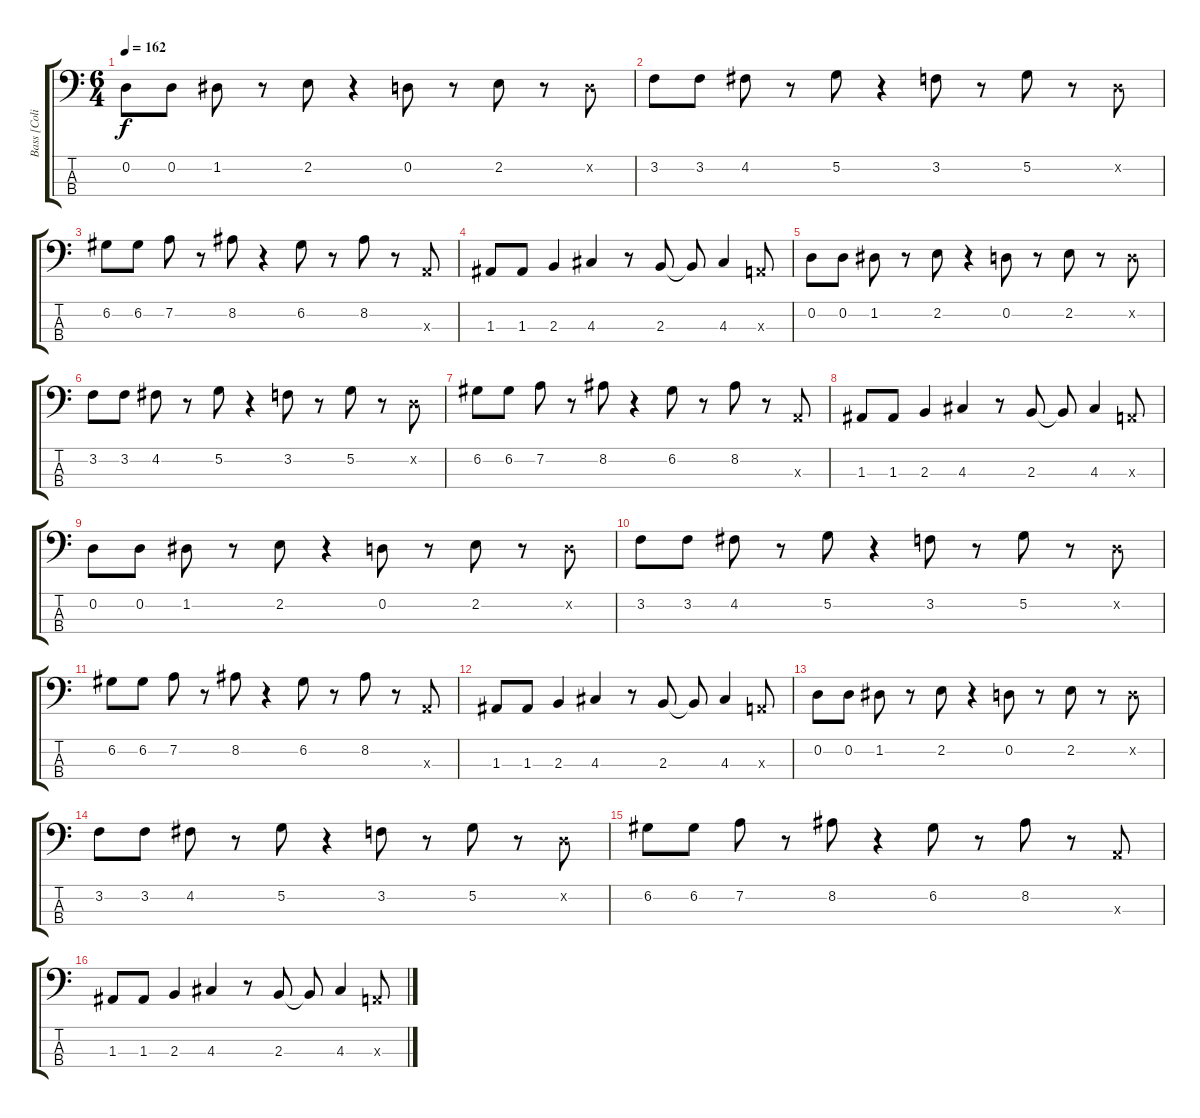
\track ("Bass [Colin Edwin]" "Bass [Coli") {instrument electricbassfinger}
\staff {score tabs}
\tuning (G2 D2 A1 E1) {hide}
\ts (6 4)
\tempo 162
\clef f4
\ks c
0.2.8{dy f} 0.2.8 1.2.8 r.8 2.2.8 r.4 0.2.8 r.8 2.2.8 r.8 0.2{x}.8 |
3.2.8 3.2.8 4.2.8 r.8 5.2.8 r.4 3.2.8 r.8 5.2.8 r.8 0.2{x}.8 |
6.2.8 6.2.8 7.2.8 r.8 8.2.8 r.4 6.2.8 r.8 8.2.8 r.8 0.3{x}.8 |
1.3.8 1.3.8 2.3.4 4.3.4 r.8 2.3.8 2.3{t}.8 4.3.4 0.3{x}.8 |
0.2.8 0.2.8 1.2.8 r.8 2.2.8 r.4 0.2.8 r.8 2.2.8 r.8 0.2{x}.8 |
3.2.8 3.2.8 4.2.8 r.8 5.2.8 r.4 3.2.8 r.8 5.2.8 r.8 0.2{x}.8 |
6.2.8 6.2.8 7.2.8 r.8 8.2.8 r.4 6.2.8 r.8 8.2.8 r.8 0.3{x}.8 |
1.3.8 1.3.8 2.3.4 4.3.4 r.8 2.3.8 2.3{t}.8 4.3.4 0.3{x}.8 |
0.2.8 0.2.8 1.2.8 r.8 2.2.8 r.4 0.2.8 r.8 2.2.8 r.8 0.2{x}.8 |
3.2.8 3.2.8 4.2.8 r.8 5.2.8 r.4 3.2.8 r.8 5.2.8 r.8 0.2{x}.8 |
6.2.8 6.2.8 7.2.8 r.8 8.2.8 r.4 6.2.8 r.8 8.2.8 r.8 0.3{x}.8 |
1.3.8 1.3.8 2.3.4 4.3.4 r.8 2.3.8 2.3{t}.8 4.3.4 0.3{x}.8 |
0.2.8 0.2.8 1.2.8 r.8 2.2.8 r.4 0.2.8 r.8 2.2.8 r.8 0.2{x}.8 |
3.2.8 3.2.8 4.2.8 r.8 5.2.8 r.4 3.2.8 r.8 5.2.8 r.8 0.2{x}.8 |
6.2.8 6.2.8 7.2.8 r.8 8.2.8 r.4 6.2.8 r.8 8.2.8 r.8 0.3{x}.8 |
1.3.8 1.3.8 2.3.4 4.3.4 r.8 2.3.8 2.3{t}.8 4.3.4 0.3{x}.8
